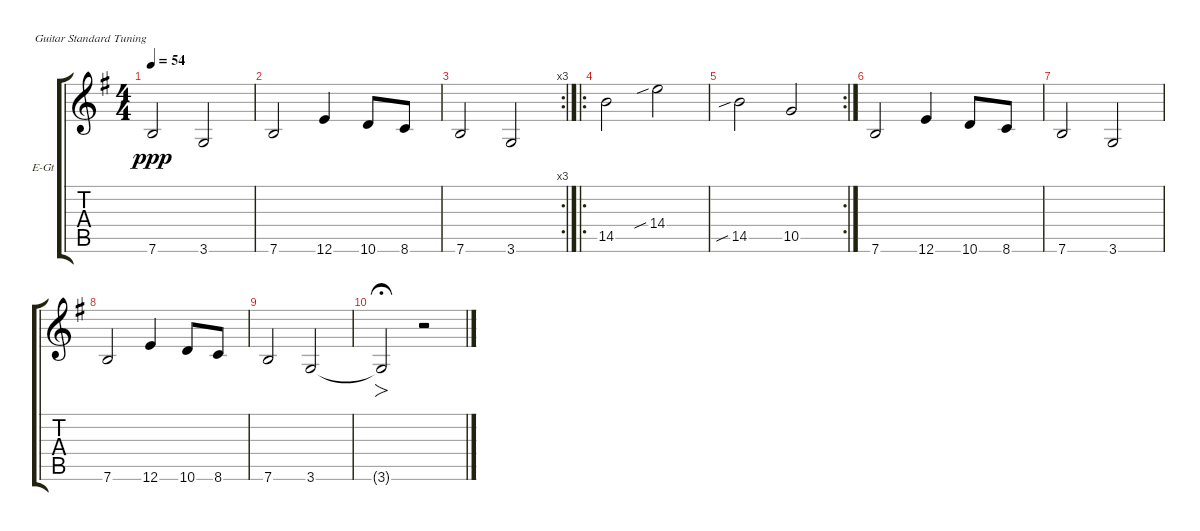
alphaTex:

\bracketExtendMode groupsimilarinstruments
\firstSystemTrackNameOrientation horizontal
\otherSystemsTrackNameOrientation horizontal
\track ("Electric Guitar" "E-Gt") {instrument distortionguitar}
\staff {score tabs}
\tuning (E4 B3 G3 D3 A2 E2)
\ts (4 4)
\tempo 54
\clef g2
\scale
1.05549
\ks g
7.6.2{dy ppp} 3.6.2 |
\scale
0.944515 7.6.2 12.6.4 10.6.8 8.6.8 |
\rc 3
\scale
1.05549 7.6.2 3.6.2 |
\ro
\scale
0.944515 14.5.2 14.4{sib}.2 |
\rc 2
\scale
1.05549 14.5{sib}.2 10.5.2 |
\scale
0.944515 7.6.2 12.6.4 10.6.8 8.6.8 |
\scale
1.05549 7.6.2 3.6.2 |
\scale
0.944515 7.6.2 12.6.4 10.6.8 8.6.8 |
\scale
1.05549 7.6.2 3.6.2 |
\scale
0.944515 3.6{t}.2{fo fermata (medium 0.4)} r.2
